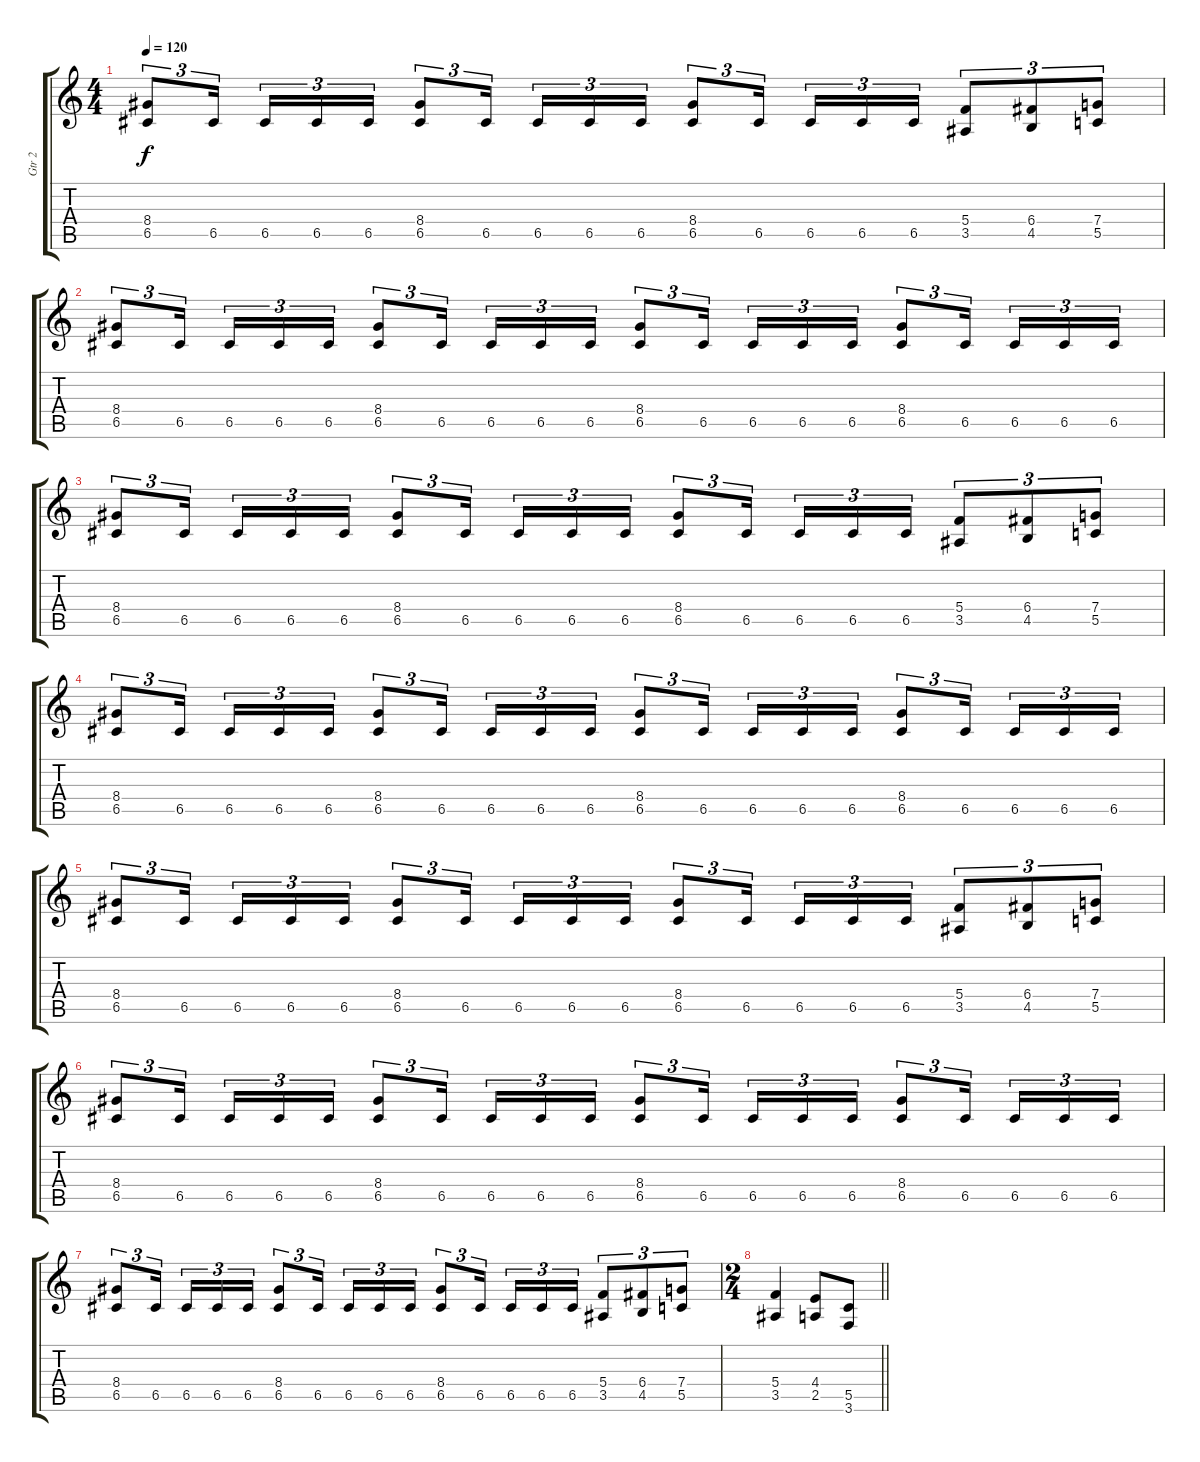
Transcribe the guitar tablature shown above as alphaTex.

\track ("Gtr 2" "Gtr 2") {instrument distortionguitar}
\staff {score tabs}
\tuning (D4 A3 F3 C3 G2 D2) {hide}
\ts (4 4)
\tempo 120
\clef g2
\ks c
(8.4 6.5).8{tu (3 2) dy f} 6.5.16{tu (3 2) beam splitsecondary} 6.5.16{tu (3 2)} 6.5.16{tu (3 2)} 6.5.16{tu (3 2)} (8.4 6.5).8{tu (3 2)} 6.5.16{tu (3 2) beam splitsecondary} 6.5.16{tu (3 2)} 6.5.16{tu (3 2)} 6.5.16{tu (3 2)} (8.4 6.5).8{tu (3 2)} 6.5.16{tu (3 2) beam splitsecondary} 6.5.16{tu (3 2)} 6.5.16{tu (3 2)} 6.5.16{tu (3 2)} (5.4 3.5).8{tu (3 2)} (6.4 4.5).8{tu (3 2)} (7.4 5.5).8{tu (3 2)} |
(8.4 6.5).8{tu (3 2)} 6.5.16{tu (3 2) beam splitsecondary} 6.5.16{tu (3 2)} 6.5.16{tu (3 2)} 6.5.16{tu (3 2)} (8.4 6.5).8{tu (3 2)} 6.5.16{tu (3 2) beam splitsecondary} 6.5.16{tu (3 2)} 6.5.16{tu (3 2)} 6.5.16{tu (3 2)} (8.4 6.5).8{tu (3 2)} 6.5.16{tu (3 2) beam splitsecondary} 6.5.16{tu (3 2)} 6.5.16{tu (3 2)} 6.5.16{tu (3 2)} (8.4 6.5).8{tu (3 2)} 6.5.16{tu (3 2) beam splitsecondary} 6.5.16{tu (3 2)} 6.5.16{tu (3 2)} 6.5.16{tu (3 2)} |
(8.4 6.5).8{tu (3 2)} 6.5.16{tu (3 2) beam splitsecondary} 6.5.16{tu (3 2)} 6.5.16{tu (3 2)} 6.5.16{tu (3 2)} (8.4 6.5).8{tu (3 2)} 6.5.16{tu (3 2) beam splitsecondary} 6.5.16{tu (3 2)} 6.5.16{tu (3 2)} 6.5.16{tu (3 2)} (8.4 6.5).8{tu (3 2)} 6.5.16{tu (3 2) beam splitsecondary} 6.5.16{tu (3 2)} 6.5.16{tu (3 2)} 6.5.16{tu (3 2)} (5.4 3.5).8{tu (3 2)} (6.4 4.5).8{tu (3 2)} (7.4 5.5).8{tu (3 2)} |
(8.4 6.5).8{tu (3 2)} 6.5.16{tu (3 2) beam splitsecondary} 6.5.16{tu (3 2)} 6.5.16{tu (3 2)} 6.5.16{tu (3 2)} (8.4 6.5).8{tu (3 2)} 6.5.16{tu (3 2) beam splitsecondary} 6.5.16{tu (3 2)} 6.5.16{tu (3 2)} 6.5.16{tu (3 2)} (8.4 6.5).8{tu (3 2)} 6.5.16{tu (3 2) beam splitsecondary} 6.5.16{tu (3 2)} 6.5.16{tu (3 2)} 6.5.16{tu (3 2)} (8.4 6.5).8{tu (3 2)} 6.5.16{tu (3 2) beam splitsecondary} 6.5.16{tu (3 2)} 6.5.16{tu (3 2)} 6.5.16{tu (3 2)} |
(8.4 6.5).8{tu (3 2)} 6.5.16{tu (3 2) beam splitsecondary} 6.5.16{tu (3 2)} 6.5.16{tu (3 2)} 6.5.16{tu (3 2)} (8.4 6.5).8{tu (3 2)} 6.5.16{tu (3 2) beam splitsecondary} 6.5.16{tu (3 2)} 6.5.16{tu (3 2)} 6.5.16{tu (3 2)} (8.4 6.5).8{tu (3 2)} 6.5.16{tu (3 2) beam splitsecondary} 6.5.16{tu (3 2)} 6.5.16{tu (3 2)} 6.5.16{tu (3 2)} (5.4 3.5).8{tu (3 2)} (6.4 4.5).8{tu (3 2)} (7.4 5.5).8{tu (3 2)} |
(8.4 6.5).8{tu (3 2)} 6.5.16{tu (3 2) beam splitsecondary} 6.5.16{tu (3 2)} 6.5.16{tu (3 2)} 6.5.16{tu (3 2)} (8.4 6.5).8{tu (3 2)} 6.5.16{tu (3 2) beam splitsecondary} 6.5.16{tu (3 2)} 6.5.16{tu (3 2)} 6.5.16{tu (3 2)} (8.4 6.5).8{tu (3 2)} 6.5.16{tu (3 2) beam splitsecondary} 6.5.16{tu (3 2)} 6.5.16{tu (3 2)} 6.5.16{tu (3 2)} (8.4 6.5).8{tu (3 2)} 6.5.16{tu (3 2) beam splitsecondary} 6.5.16{tu (3 2)} 6.5.16{tu (3 2)} 6.5.16{tu (3 2)} |
(8.4 6.5).8{tu (3 2)} 6.5.16{tu (3 2) beam splitsecondary} 6.5.16{tu (3 2)} 6.5.16{tu (3 2)} 6.5.16{tu (3 2)} (8.4 6.5).8{tu (3 2)} 6.5.16{tu (3 2) beam splitsecondary} 6.5.16{tu (3 2)} 6.5.16{tu (3 2)} 6.5.16{tu (3 2)} (8.4 6.5).8{tu (3 2)} 6.5.16{tu (3 2) beam splitsecondary} 6.5.16{tu (3 2)} 6.5.16{tu (3 2)} 6.5.16{tu (3 2)} (5.4 3.5).8{tu (3 2)} (6.4 4.5).8{tu (3 2)} (7.4 5.5).8{tu (3 2)} |
\ts (2 4)
\barLineRight lightlight
(5.4 3.5).4 (4.4 2.5).8 (5.5 3.6).8
